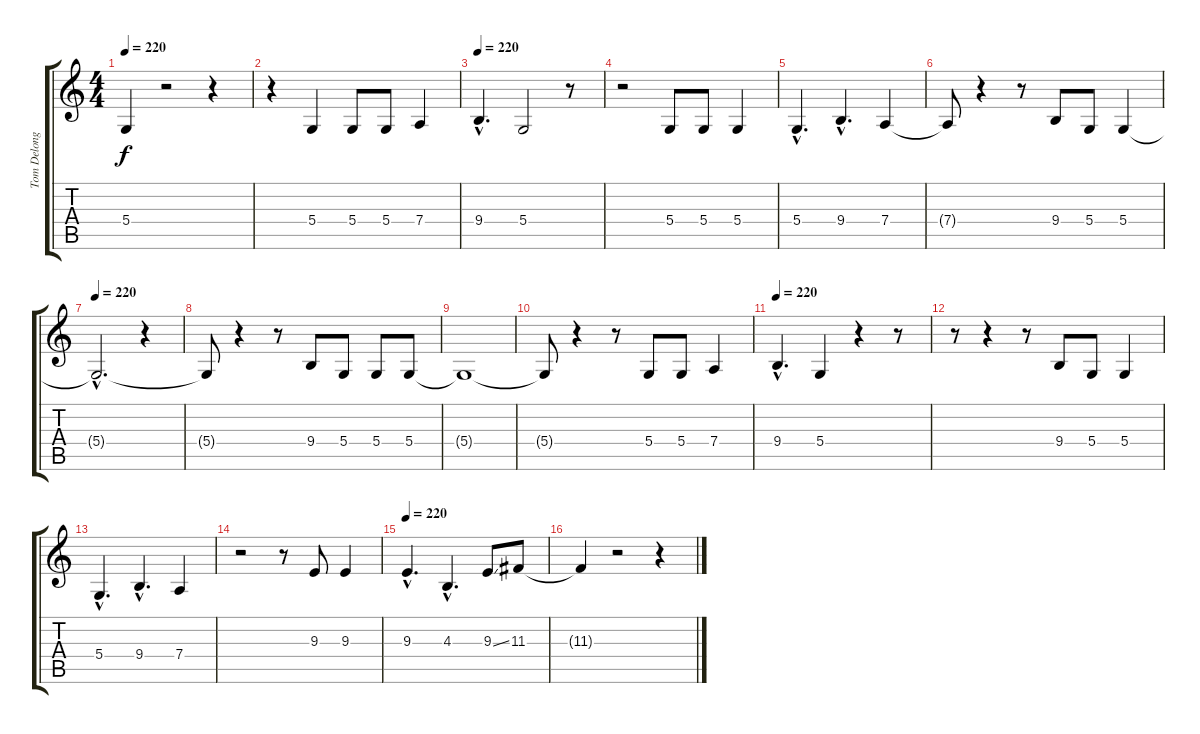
\track ("Tom Delonge(Vocal)" "Tom Delong") {instrument lead2sawtooth}
\staff {score tabs}
\tuning (E4 B3 G3 D3 A2 E2) {hide}
\ts (4 4)
\tempo 220
\clef g2
\ks c
5.4{t}.4{dy f} r.2 r.4 |
r.4 5.4.4 5.4.8 5.4.8 7.4.4 |
\tempo 220
9.4{hac}.4{d} 5.4.2 r.8 |
r.2 5.4.8 5.4.8 5.4.4 |
5.4{hac}.4{d} 9.4{hac}.4{d} 7.4.4 |
7.4{t}.8 r.4 r.8 9.4.8 5.4.8 5.4.4 |
\tempo 220
5.4{hac t}.2{d} r.4 |
5.4{t}.8 r.4 r.8 9.4.8 5.4.8 5.4.8 5.4.8 |
5.4{t}.1 |
5.4{t}.8 r.4 r.8 5.4.8 5.4.8 7.4.4 |
\tempo 220
9.4{hac}.4{d} 5.4.4 r.4 r.8 |
r.8 r.4 r.8 9.4.8 5.4.8 5.4.4 |
5.4{hac}.4{d} 9.4{hac}.4{d} 7.4.4 |
r.2 r.8 9.3.8 9.3.4 |
\tempo 220
9.3{hac}.4{d} 4.3{hac}.4{d} 9.3{ss}.8 11.3.8 |
11.3{t}.4 r.2 r.4
